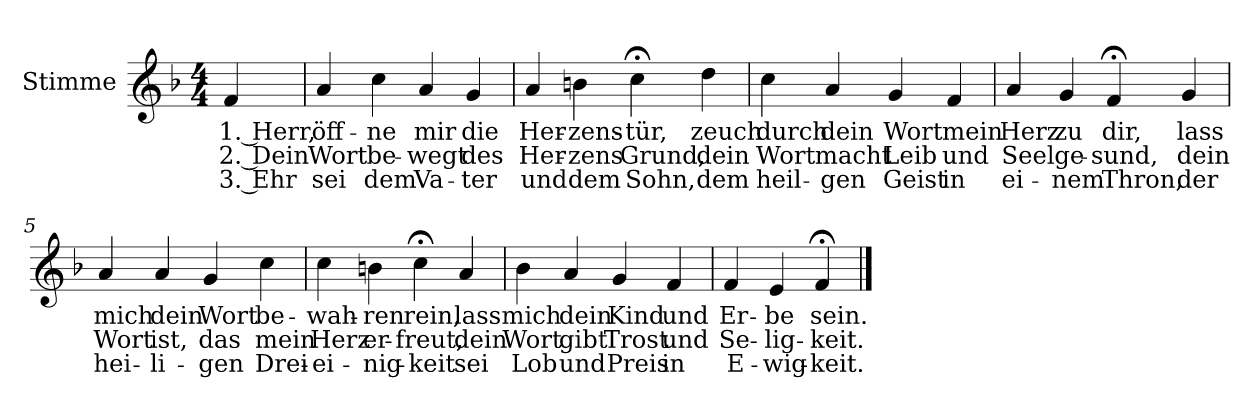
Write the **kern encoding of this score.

**kern	**text	**text	**text
*part1	*part1	*part1	*part1
*staff1	*staff1	*staff1	*staff1
*I"Stimme	*	*	*
*I'St.	*	*	*
*clefG2	*	*	*
*k[b-]	*	*	*
*M4/4	*	*	*
=	=	=	=
!	!LO:LY:b	!LO:LY:b	!LO:LY:b
4f/	1. Herr,	2. Dein	3. Ehr
=1	=1	=1	=1
!	!LO:LY:b	!LO:LY:b	!LO:LY:b
4a/	öff-	Wort	sei
!	!LO:LY:b	!LO:LY:b	!LO:LY:b
4cc\	-ne	be-	dem
!	!LO:LY:b	!LO:LY:b	!LO:LY:b
4a/	mir	-wegt	Va-
!	!LO:LY:b	!LO:LY:b	!LO:LY:b
4g/	die	des	-ter
=2	=2	=2	=2
!	!LO:LY:b	!LO:LY:b	!LO:LY:b
4a/	Her-	Her-	und
!	!LO:LY:b	!LO:LY:b	!LO:LY:b
4bn\	-zens-	-zens	dem
!	!LO:LY:b	!LO:LY:b	!LO:LY:b
4cc;<\	-tür,	Grund,	Sohn,
!	!LO:LY:b	!LO:LY:b	!LO:LY:b
4dd\	zeuch	dein	dem
=3	=3	=3	=3
!	!LO:LY:b	!LO:LY:b	!LO:LY:b
4cc\	durch	Wort	heil-
!	!LO:LY:b	!LO:LY:b	!LO:LY:b
4a/	dein	macht	-gen
!	!LO:LY:b	!LO:LY:b	!LO:LY:b
4g/	Wort	Leib	Geist
!	!LO:LY:b	!LO:LY:b	!LO:LY:b
4f/	mein	und	in
!!LO:LB:g=z
=4	=4	=4	=4
!	!LO:LY:b	!LO:LY:b	!LO:LY:b
4a/	Herz	Seel	ei-
!	!LO:LY:b	!LO:LY:b	!LO:LY:b
4g/	zu	ge-	-nem
!	!LO:LY:b	!LO:LY:b	!LO:LY:b
4f;</	dir,	-sund,	Thron,
!	!LO:LY:b	!LO:LY:b	!LO:LY:b
4g/	lass	dein	der
=5	=5	=5	=5
!	!LO:LY:b	!LO:LY:b	!LO:LY:b
4a/	mich	Wort	hei-
!	!LO:LY:b	!LO:LY:b	!LO:LY:b
4a/	dein	ist,	-li-
!	!LO:LY:b	!LO:LY:b	!LO:LY:b
4g/	Wort	das	-gen
!	!LO:LY:b	!LO:LY:b	!LO:LY:b
4cc\	be-	mein	Drei-
=6	=6	=6	=6
!	!LO:LY:b	!LO:LY:b	!LO:LY:b
4cc\	-wah-	Herz	-ei-
!	!LO:LY:b	!LO:LY:b	!LO:LY:b
4bn\	-ren	er-	-nig-
!	!LO:LY:b	!LO:LY:b	!LO:LY:b
4cc;<\	rein,	-freut,	-keit
!	!LO:LY:b	!LO:LY:b	!LO:LY:b
4a/	lass	dein	sei
=7	=7	=7	=7
!	!LO:LY:b	!LO:LY:b	!LO:LY:b
4b-\	mich	Wort	Lob
!	!LO:LY:b	!LO:LY:b	!LO:LY:b
4a/	dein	gibt	und
!	!LO:LY:b	!LO:LY:b	!LO:LY:b
4g/	Kind	Trost	Preis
!	!LO:LY:b	!LO:LY:b	!LO:LY:b
4f/	und	und	in
!!LO:LB:g=z
=8	=8	=8	=8
!	!LO:LY:b	!LO:LY:b	!LO:LY:b
4f/	Er-	Se-	E-
!	!LO:LY:b	!LO:LY:b	!LO:LY:b
4e/	-be	-lig-	-wig-
!	!LO:LY:b	!LO:LY:b	!LO:LY:b
4f;</	sein.	-keit.	-keit.
==	==	==	==
*-	*-	*-	*-
